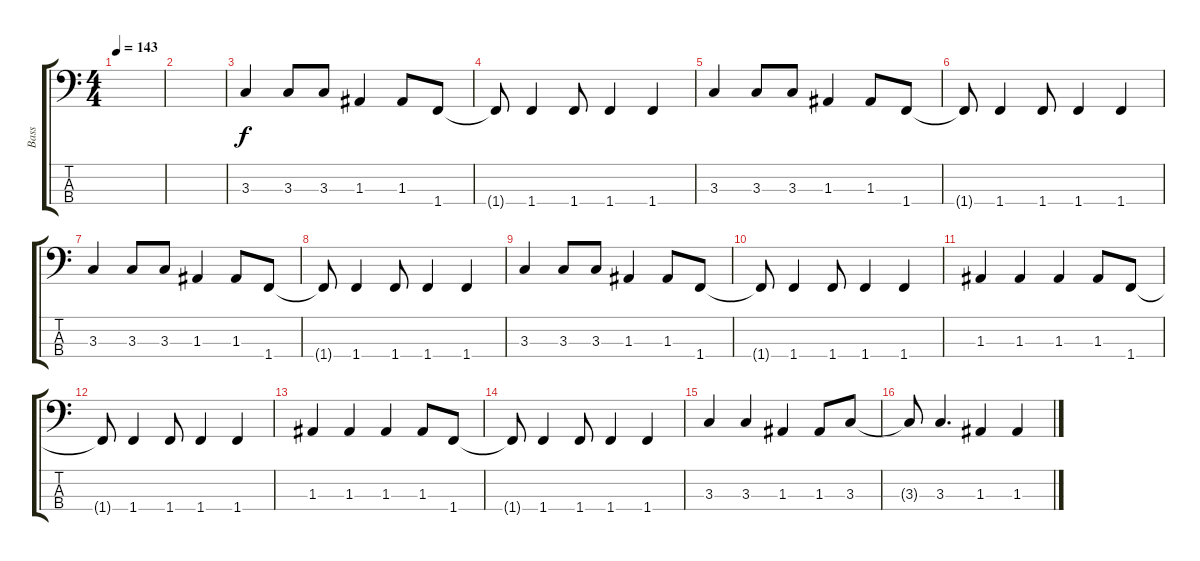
\track ("Bass" "Bass") {instrument electricbasspick}
\staff {score tabs}
\tuning (G2 D2 A1 E1) {hide}
\ts (4 4)
\tempo 143
\clef f4
\ks c
|
|
3.3.4 3.3.8 3.3.8 1.3.4 1.3.8 1.4.8 |
1.4{t}.8 1.4.4 1.4.8 1.4.4 1.4.4 |
3.3.4 3.3.8 3.3.8 1.3.4 1.3.8 1.4.8 |
1.4{t}.8 1.4.4 1.4.8 1.4.4 1.4.4 |
3.3.4 3.3.8 3.3.8 1.3.4 1.3.8 1.4.8 |
1.4{t}.8 1.4.4 1.4.8 1.4.4 1.4.4 |
3.3.4 3.3.8 3.3.8 1.3.4 1.3.8 1.4.8 |
1.4{t}.8 1.4.4 1.4.8 1.4.4 1.4.4 |
1.3.4 1.3.4 1.3.4 1.3.8 1.4.8 |
1.4{t}.8 1.4.4 1.4.8 1.4.4 1.4.4 |
1.3.4 1.3.4 1.3.4 1.3.8 1.4.8 |
1.4{t}.8 1.4.4 1.4.8 1.4.4 1.4.4 |
3.3.4 3.3.4 1.3.4 1.3.8 3.3.8 |
3.3{t}.8 3.3.4{d} 1.3.4 1.3.4
